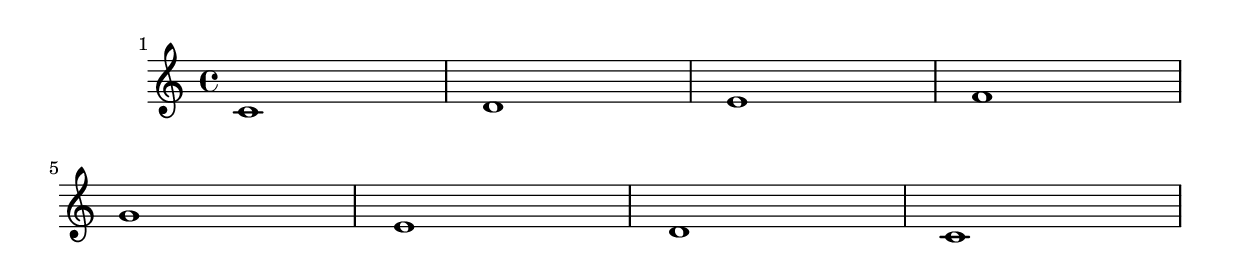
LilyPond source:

%% Do not edit this file; it is automatically
%% generated from LSR http://lsr.dsi.unimi.it
%% This file is in the public domain.
\version "2.12.2"

\header {
  lsrtags = "rhythms"

%% Translation of GIT committish: a874fda3641c9e02f61be5c41b215b8304b8ed00
  texidoces = "

De forma predeterminada se suprime el número del primer compás de una
partitura si es menor o igual a @q{1}.  Al establecer el valor de
@code{barNumberVisibility} a @code{all-bar-numbers-visible}, se puede
imprimir cualquier número de compás para el primer compás y todos los
siguientes.  Observe que, para que esto funcione, se debe insertar una
líinea divisoria vacía antes de la primera nota.

"

  doctitlees = "Imprimir el número de compás en el primer compás"



%% Translation of GIT committish: 0a868be38a775ecb1ef935b079000cebbc64de40
  texidocde = "
Standardmäßig wird die erste Taktzahl einer Partitur nicht gesetzt,
wenn sie weniger oder gleich '1' ist.  Indem man @code{barNumberVisibility}
auf @code{all-bar-numbers-visible} setzt, kann eine beliebige
Taktzahl für den ersten und die folgenden Takte gesetzt werden.
Eine leere Taktlinie muss jedoch vor der ersten Note eingefügt
werden, damit das funktioniert.

"
  doctitlede = "Setzen der Taktnummer für den ersten Takt"



%% Translation of GIT committish: 374d57cf9b68ddf32a95409ce08ba75816900f6b
  texidocfr = "
Par défaut, LilyPond n'affiche pas le premier numéro de mesure s'il est
inférieur à 2. Le fait de définir @code{barNumberVisibility} à
@code{all-bar-numbers-visible} vous permettra d'imprimer n'importe quel
numéro pour la première mesure.  À noter que l'impression d'un numéro
de mesure ne peut intervenir que s'il y a une barre.  Aussi, pour
pouvoir le faire au début d'un morceau, devrez-vous ajouter une barre
vide avant la première note.

"
  doctitlefr = "Afficher le numéro de la première mesure"

  texidoc = "
By default, the first bar number in a score is suppressed if it is less
than or equal to `1'.  By setting @code{barNumberVisibility} to
@code{all-bar-numbers-visible}, any bar number can be printed for the
first measure and all subsequent measures.  Note that an empty bar line
must be inserted before the first note for this to work.

"
  doctitle = "Printing the bar number for the first measure"
} % begin verbatim

\relative c' {
  \set Score.barNumberVisibility = #all-bar-numbers-visible
  \bar ""
  c1 | d | e | f \break
  g1 | e | d | c
}

